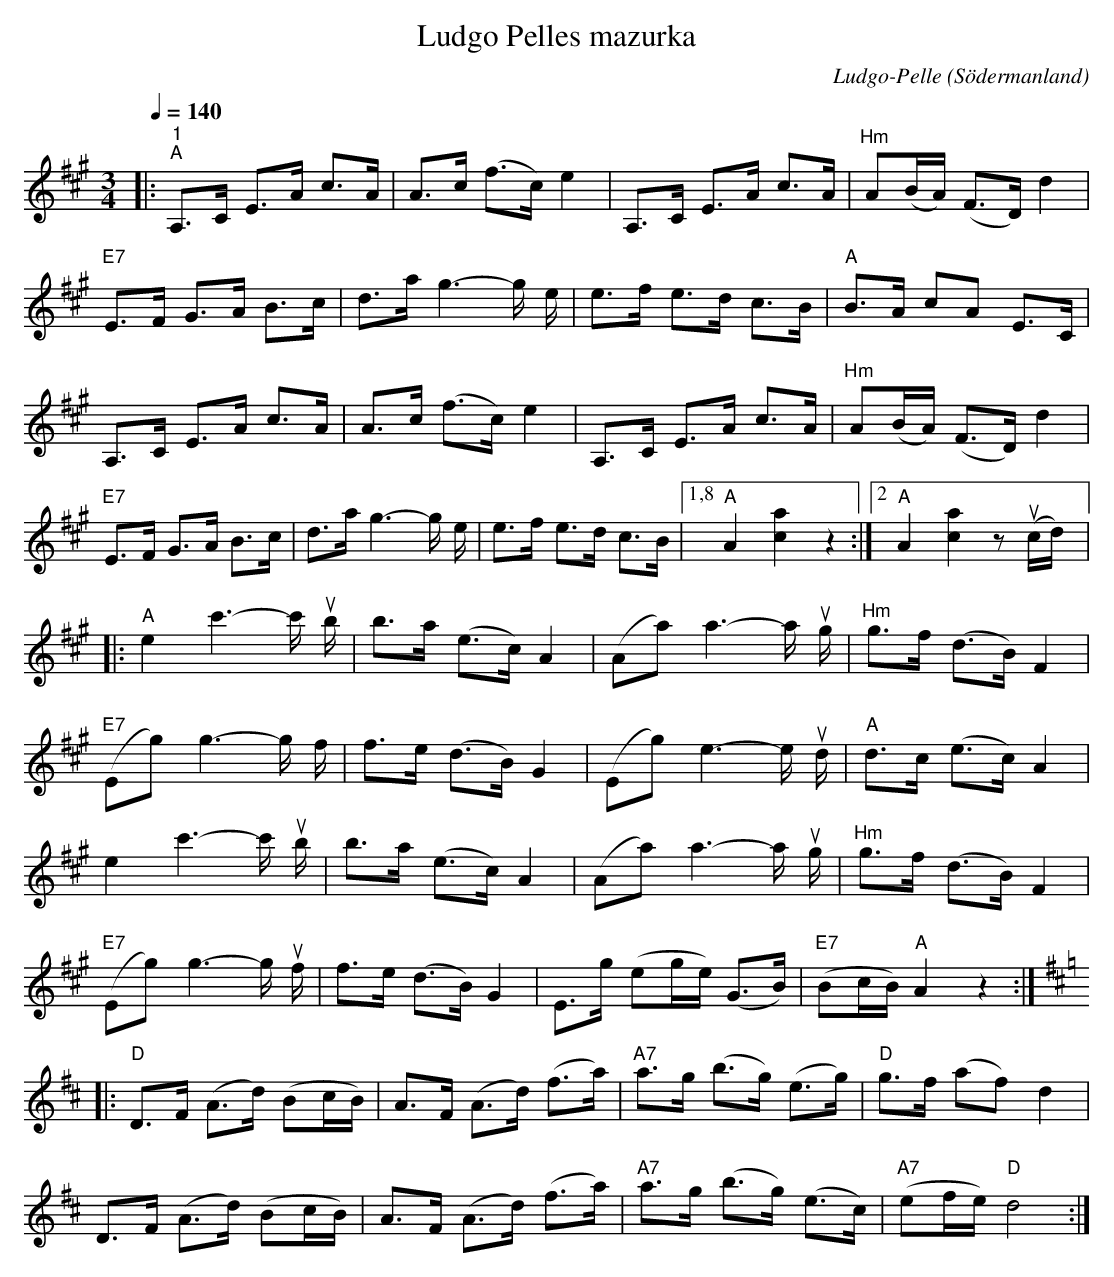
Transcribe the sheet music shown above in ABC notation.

X:1
T:Ludgo Pelles mazurka
C:Ludgo-Pelle
O:Södermanland
L:1/8
Q:1/4=140
M:3/4
K:A
V:1
|:"^1""A" A,>C E>A c>A | A>c (f>c) e2 | A,>C E>A c>A |"^Hm" A(B/A/) (F>D) d2 |
"E7" E>F G>A B>c | d>a g3- g/ e/ | e>f e>d c>B |"A" B>A cA E>C |
A,>C E>A c>A | A>c (f>c) e2 | A,>C E>A c>A | "^Hm" A(B/A/) (F>D) d2 |
"E7" E>F G>A B>c | d>a g3- g/ e/ | e>f e>d c>B |1,8"A" A2 [ca]2 z2 :|2 "A" A2 [ca]2 zu (c/d/) |:
"A" e2 c'3- c'/u b/ | b>a (e>c) A2 | (Aa) a3- a/u g/ | "^Hm" g>f (d>B) F2 |
"E7" (Eg) g3- g/ f/ | f>e (d>B) G2 | (Eg) e3- e/u d/ | "A" d>c (e>c) A2 |
e2 c'3- c'/u b/ | b>a (e>c) A2 | (Aa) a3- a/u g/ |"^Hm" g>f (d>B) F2 |
"E7" (Eg) g3- g/u f/ | f>e (d>B) G2 | E>g (eg/e/) (G>B) | "E7" (Bc/B/) "A" A2 z2 ::
[K:D] "D" D>F (A>d) (Bc/B/) | A>F (A>d) (f>a) |"A7" a>g (b>g) (e>g) |"D" g>f (af) d2 |
D>F (A>d) (Bc/B/) | A>F (A>d) (f>a) |"A7" a>g (b>g) (e>c) |"A7" (ef/e/) "D" d4 :|
